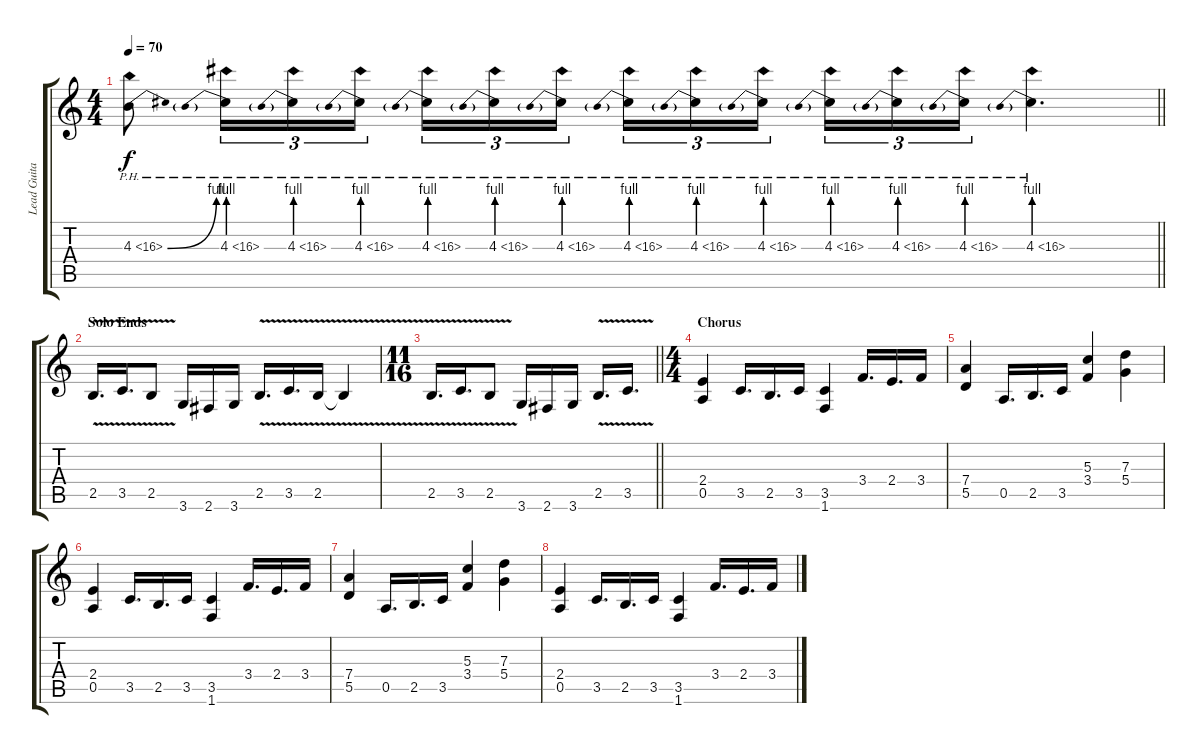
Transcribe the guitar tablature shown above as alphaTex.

\track ("Lead Guitar" "Lead Guita") {instrument distortionguitar}
\staff {score tabs}
\tuning (E4 B3 G3 D3 A2 E2) {hide}
\ts (4 4)
\tempo 70
\clef g2
\barLineRight lightlight
\ks c
4.3{be (bend 0 0 60 4) ph 12}.8{dy f} 4.3{be (prebend 0 4 60 4) ph 12}.16{tu (3 2)} 4.3{be (prebend 0 4 60 4) ph 12}.16{tu (3 2)} 4.3{be (prebend 0 4 60 4) ph 12}.16{tu (3 2)} 4.3{be (prebend 0 4 60 4) ph 12}.16{tu (3 2)} 4.3{be (prebend 0 4 60 4) ph 12}.16{tu (3 2)} 4.3{be (prebend 0 4 60 4) ph 12}.16{tu (3 2) beam splitsecondary} 4.3{be (prebend 0 4 60 4) ph 12}.16{tu (3 2)} 4.3{be (prebend 0 4 60 4) ph 12}.16{tu (3 2)} 4.3{be (prebend 0 4 60 4) ph 12}.16{tu (3 2)} 4.3{be (prebend 0 4 60 4) ph 12}.16{tu (3 2)} 4.3{be (prebend 0 4 60 4) ph 12}.16{tu (3 2)} 4.3{be (prebend 0 4 60 4) ph 12}.16{tu (3 2)} 4.3{be (prebend 0 4 60 4) ph 12}.4{d} |
\section ("" "Solo Ends")
2.5{v}.16{d} 3.5{v}.16{d} 2.5{v}.8 3.6.16 2.6.16 3.6.16 2.5{v}.16{d} 3.5{v}.16{d} 2.5{v}.16 2.5{t}.4 |
\ts (11 16)
\barLineRight lightlight
2.5{v}.16{d} 3.5{v}.16{d} 2.5{v}.8 3.6.16 2.6.16 3.6.16 2.5{v}.16{d} 3.5{v}.16{d} |
\ts (4 4)
\section ("" "Chorus")
(2.4 0.5).4 3.5.16{d} 2.5.16{d} 3.5.16 (3.5 1.6).4 3.4.16{d} 2.4.16{d} 3.4.16 |
(7.4 5.5).4 0.5.16{d} 2.5.16{d} 3.5.16 (5.3 3.4).4 (7.3 5.4).4 |
(2.4 0.5).4 3.5.16{d} 2.5.16{d} 3.5.16 (3.5 1.6).4 3.4.16{d} 2.4.16{d} 3.4.16 |
(7.4 5.5).4 0.5.16{d} 2.5.16{d} 3.5.16 (5.3 3.4).4 (7.3 5.4).4 |
(2.4 0.5).4 3.5.16{d} 2.5.16{d} 3.5.16 (3.5 1.6).4 3.4.16{d} 2.4.16{d} 3.4.16
